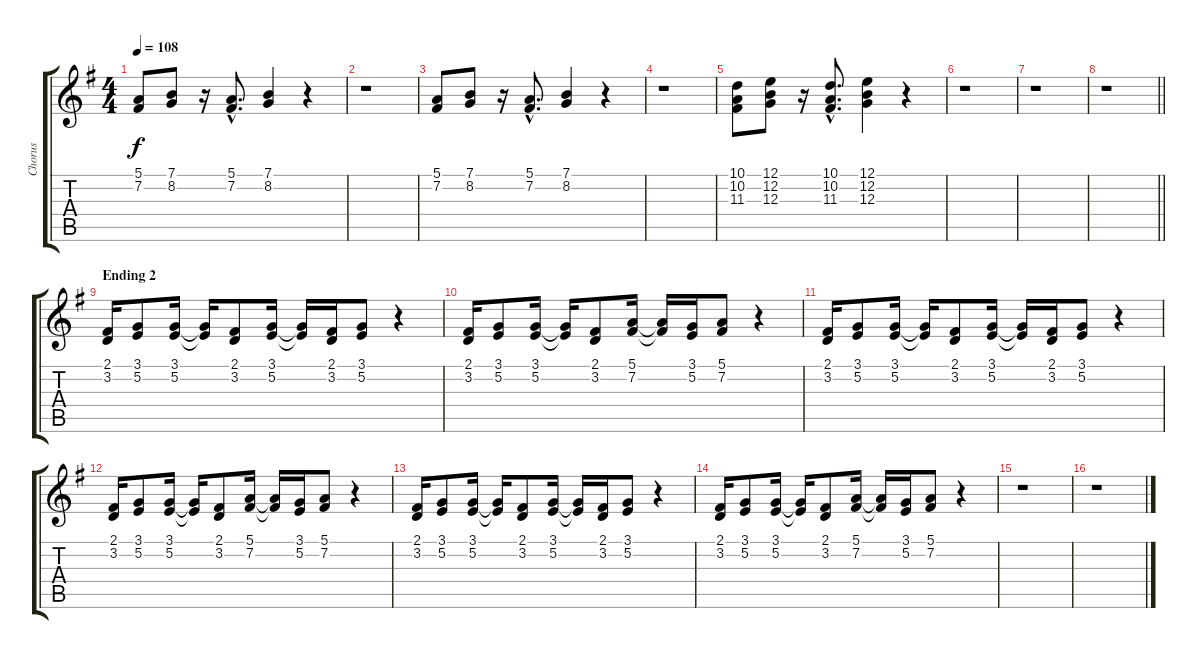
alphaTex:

\track ("Chorus" "Chorus") {instrument sopranosax}
\staff {score tabs}
\tuning (E4 B3 G3 D3 A2 E2) {hide}
\ts (4 4)
\tempo 108
\clef g2
\ks eminor
(5.1 7.2).8{dy f} (7.1 8.2).8 r.16 (5.1{hac} 7.2{hac}).8{d} (7.1 8.2).4 r.4 |
r.1 |
(5.1 7.2).8 (7.1 8.2).8 r.16 (5.1{hac} 7.2{hac}).8{d} (7.1 8.2).4 r.4 |
r.1 |
(10.1 10.2 11.3).8 (12.1 12.2 12.3).8 r.16 (10.1{hac} 10.2{hac} 11.3{hac}).8{d} (12.1 12.2 12.3).4 r.4 |
r.1 |
r.1 |
\barLineRight lightlight
r.1 |
\section ("" "Ending 2")
(2.1 3.2).16 (3.1 5.2).8 (3.1 5.2).16 (3.1{t} 5.2{t}).16 (2.1 3.2).8 (3.1 5.2).16 (3.1{t} 5.2{t}).16 (2.1 3.2).16 (3.1 5.2).8 r.4 |
(2.1 3.2).16 (3.1 5.2).8 (3.1 5.2).16 (3.1{t} 5.2{t}).16 (2.1 3.2).8 (5.1 7.2).16 (5.1{t} 7.2{t}).16 (3.1 5.2).16 (5.1 7.2).8 r.4 |
(2.1 3.2).16 (3.1 5.2).8 (3.1 5.2).16 (3.1{t} 5.2{t}).16 (2.1 3.2).8 (3.1 5.2).16 (3.1{t} 5.2{t}).16 (2.1 3.2).16 (3.1 5.2).8 r.4 |
(2.1 3.2).16 (3.1 5.2).8 (3.1 5.2).16 (3.1{t} 5.2{t}).16 (2.1 3.2).8 (5.1 7.2).16 (5.1{t} 7.2{t}).16 (3.1 5.2).16 (5.1 7.2).8 r.4 |
(2.1 3.2).16 (3.1 5.2).8 (3.1 5.2).16 (3.1{t} 5.2{t}).16 (2.1 3.2).8 (3.1 5.2).16 (3.1{t} 5.2{t}).16 (2.1 3.2).16 (3.1 5.2).8 r.4 |
(2.1 3.2).16 (3.1 5.2).8 (3.1 5.2).16 (3.1{t} 5.2{t}).16 (2.1 3.2).8 (5.1 7.2).16 (5.1{t} 7.2{t}).16 (3.1 5.2).16 (5.1 7.2).8 r.4 |
r.1 |
r.1
